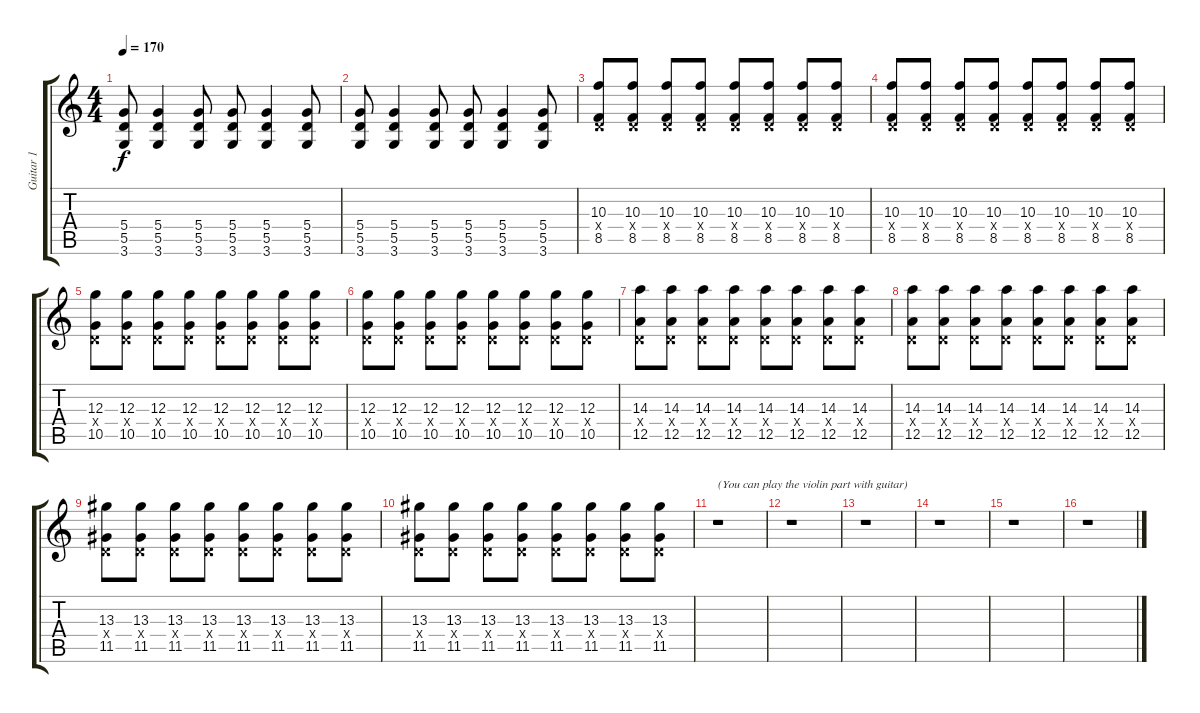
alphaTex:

\track ("Guitar 1" "Guitar 1") {instrument distortionguitar}
\staff {score tabs}
\tuning (E4 B3 G3 D3 A2 E2) {hide}
\ts (4 4)
\tempo 170
\clef g2
\ks c
(5.4 5.5 3.6).8{dy f} (5.4 5.5 3.6).4 (5.4 5.5 3.6).8 (5.4 5.5 3.6).8 (5.4 5.5 3.6).4 (5.4 5.5 3.6).8 |
(5.4 5.5 3.6).8 (5.4 5.5 3.6).4 (5.4 5.5 3.6).8 (5.4 5.5 3.6).8 (5.4 5.5 3.6).4 (5.4 5.5 3.6).8 |
(10.3 0.4{x} 8.5).8 (10.3 0.4{x} 8.5).8 (10.3 0.4{x} 8.5).8 (10.3 0.4{x} 8.5).8 (10.3 0.4{x} 8.5).8 (10.3 0.4{x} 8.5).8 (10.3 0.4{x} 8.5).8 (10.3 0.4{x} 8.5).8 |
(10.3 0.4{x} 8.5).8 (10.3 0.4{x} 8.5).8 (10.3 0.4{x} 8.5).8 (10.3 0.4{x} 8.5).8 (10.3 0.4{x} 8.5).8 (10.3 0.4{x} 8.5).8 (10.3 0.4{x} 8.5).8 (10.3 0.4{x} 8.5).8 |
(12.3 0.4{x} 10.5).8 (12.3 0.4{x} 10.5).8 (12.3 0.4{x} 10.5).8 (12.3 0.4{x} 10.5).8 (12.3 0.4{x} 10.5).8 (12.3 0.4{x} 10.5).8 (12.3 0.4{x} 10.5).8 (12.3 0.4{x} 10.5).8 |
(12.3 0.4{x} 10.5).8 (12.3 0.4{x} 10.5).8 (12.3 0.4{x} 10.5).8 (12.3 0.4{x} 10.5).8 (12.3 0.4{x} 10.5).8 (12.3 0.4{x} 10.5).8 (12.3 0.4{x} 10.5).8 (12.3 0.4{x} 10.5).8 |
(14.3 0.4{x} 12.5).8 (14.3 0.4{x} 12.5).8 (14.3 0.4{x} 12.5).8 (14.3 0.4{x} 12.5).8 (14.3 0.4{x} 12.5).8 (14.3 0.4{x} 12.5).8 (14.3 0.4{x} 12.5).8 (14.3 0.4{x} 12.5).8 |
(14.3 0.4{x} 12.5).8 (14.3 0.4{x} 12.5).8 (14.3 0.4{x} 12.5).8 (14.3 0.4{x} 12.5).8 (14.3 0.4{x} 12.5).8 (14.3 0.4{x} 12.5).8 (14.3 0.4{x} 12.5).8 (14.3 0.4{x} 12.5).8 |
(13.3 0.4{x} 11.5).8 (13.3 0.4{x} 11.5).8 (13.3 0.4{x} 11.5).8 (13.3 0.4{x} 11.5).8 (13.3 0.4{x} 11.5).8 (13.3 0.4{x} 11.5).8 (13.3 0.4{x} 11.5).8 (13.3 0.4{x} 11.5).8 |
(13.3 0.4{x} 11.5).8 (13.3 0.4{x} 11.5).8 (13.3 0.4{x} 11.5).8 (13.3 0.4{x} 11.5).8 (13.3 0.4{x} 11.5).8 (13.3 0.4{x} 11.5).8 (13.3 0.4{x} 11.5).8 (13.3 0.4{x} 11.5).8 |
r.1{txt "(You can play the violin part with guitar)"} |
r.1 |
r.1 |
r.1 |
r.1 |
r.1
